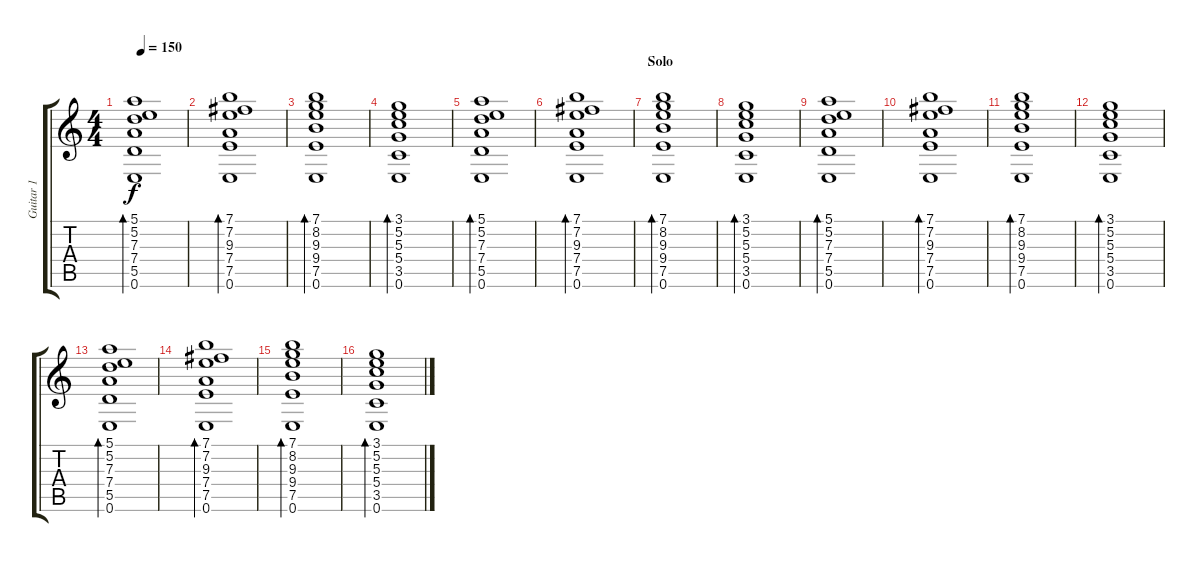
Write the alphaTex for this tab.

\track ("Guitar 1" "Guitar 1") {instrument distortionguitar}
\staff {score tabs}
\tuning (E4 B3 G3 D3 A2 E2) {hide}
\ts (4 4)
\tempo 150
\clef g2
\ks c
(5.1 5.2 7.3 7.4 5.5 0.6).1{bd 240 dy f} |
(7.1 7.2 9.3 7.4 7.5 0.6).1{bd 240} |
(7.1 8.2 9.3 9.4 7.5 0.6).1{bd 240} |
(3.1 5.2 5.3 5.4 3.5 0.6).1{bd 240} |
(5.1 5.2 7.3 7.4 5.5 0.6).1{bd 240} |
(7.1 7.2 9.3 7.4 7.5 0.6).1{bd 240} |
\section ("" "Solo")
(7.1 8.2 9.3 9.4 7.5 0.6).1{bd 240} |
(3.1 5.2 5.3 5.4 3.5 0.6).1{bd 240} |
(5.1 5.2 7.3 7.4 5.5 0.6).1{bd 240} |
(7.1 7.2 9.3 7.4 7.5 0.6).1{bd 240} |
(7.1 8.2 9.3 9.4 7.5 0.6).1{bd 240} |
(3.1 5.2 5.3 5.4 3.5 0.6).1{bd 240} |
(5.1 5.2 7.3 7.4 5.5 0.6).1{bd 240} |
(7.1 7.2 9.3 7.4 7.5 0.6).1{bd 240} |
(7.1 8.2 9.3 9.4 7.5 0.6).1{bd 240} |
(3.1 5.2 5.3 5.4 3.5 0.6).1{bd 240}
